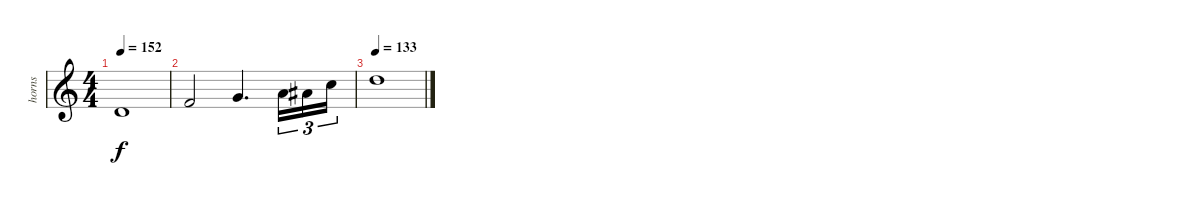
\track ("horns" "horns") {instrument frenchhorn}
\staff {score}
\tuning (E4 B3 G3 D3 A2 E2) {hide}
\ts (4 4)
\tempo 152
\clef g2
\ks c
3.2.1{dy f} |
1.1.2 3.1.4{d} 5.1.16{tu (3 2)} 6.1.16{tu (3 2)} 8.1.16{tu (3 2)} |
\tempo 133
10.1.1
